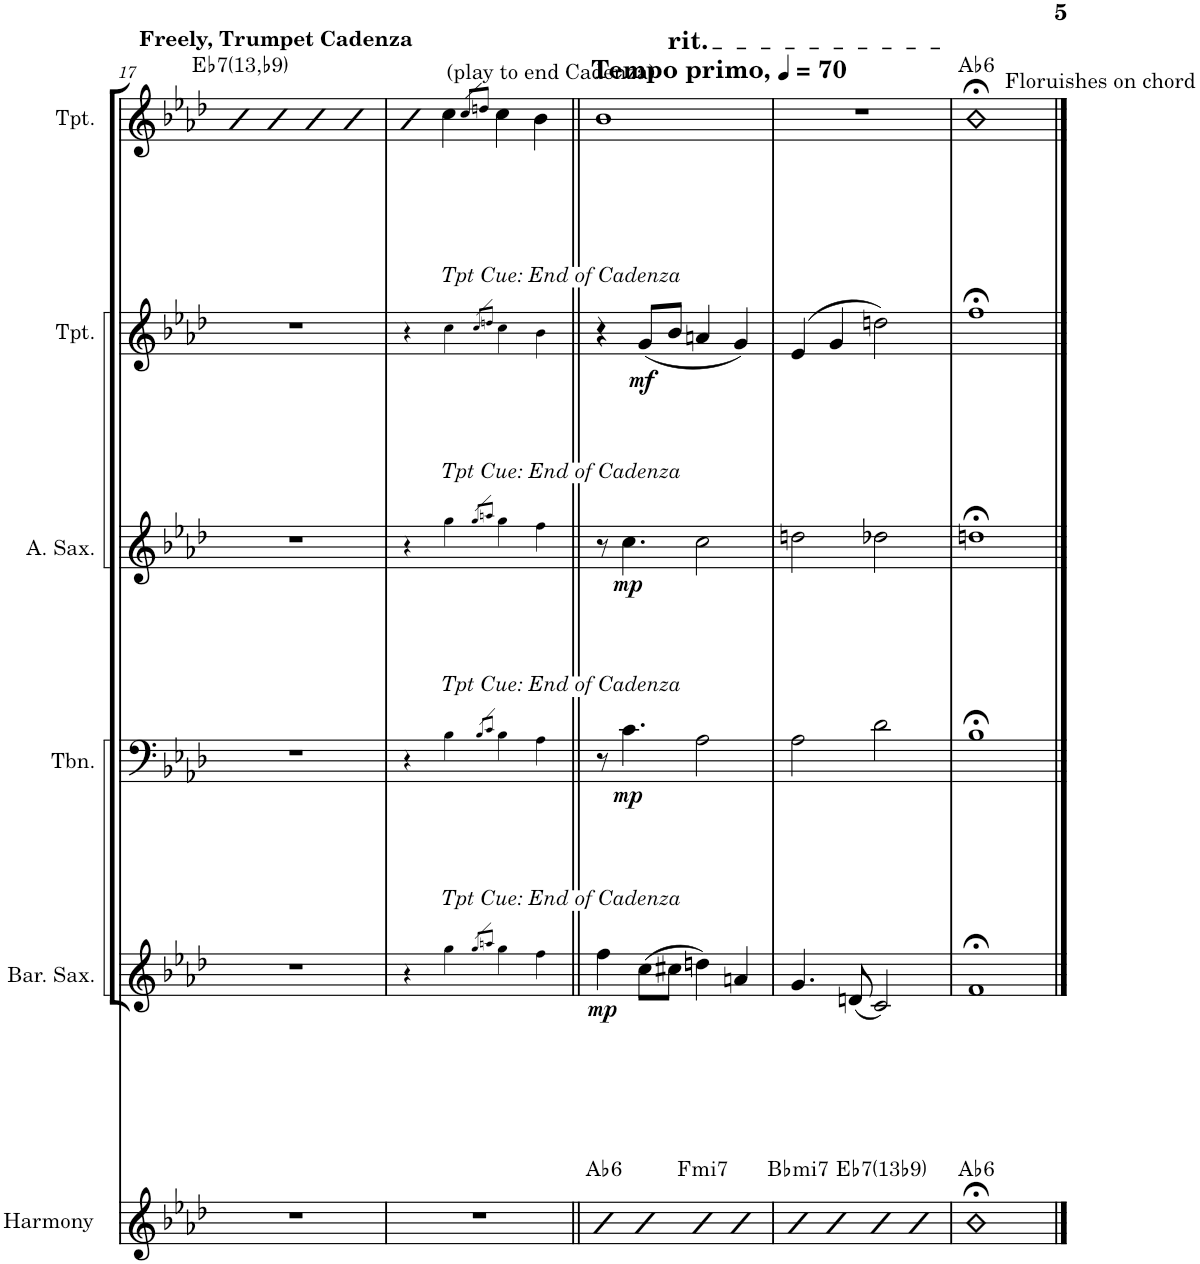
**kern	**harte	**kern	**dynam	**kern	**dynam	**kern	**dynam	**kern	**dynam	**kern	**harte
*part6	*part6	*part5	*part5	*part4	*part4	*part3	*part3	*part2	*part2	*part1	*part1
*staff6	*	*staff5	*staff5	*staff4	*staff4	*staff3	*staff3	*staff2	*staff2	*staff1	*
*I"Harmony	*	*I"Baritone Saxophone	*	*I"Trombone	*	*I"Alto Saxophone	*	*I"Trumpet	*	*I"(Solo) Trumpet	*
*I'Harmony	*	*I'Bar. Sax.	*	*I'Tbn.	*	*I'A. Sax.	*	*I'Tpt.	*	*I'Tpt.	*
!!LO:PB:g=z
*clefG2	*	*clefG2	*	*clefF4	*	*clefG2	*	*clefG2	*	*clefG2	*
*	*	*Trd12c21	*	*	*	*Trd5c9	*	*Trd1c2	*	*Trd1c2	*
*k[b-e-a-d-]	*	*k[b-e-a-d-]	*	*k[b-e-a-d-]	*	*k[b-e-a-d-]	*	*k[b-e-a-d-]	*	*k[b-e-a-d-]	*
*M4/4	*	*M4/4	*	*M4/4	*	*M4/4	*	*M4/4	*	*M4/4	*
=17	=17	=17	=17	=17	=17	=17	=17	=17	=17	=17	=17
!	!	!	!	!	!	!	!	!	!	!LO:TX:a:B:t=Freely, Trumpet Cadenza	!LO:H:kt=7
1r	.	1r	.	1r	.	1r	.	1r	.	4ee-	Eb:7(b9,13)
.	.	.	.	.	.	.	.	.	.	4ee-	.
.	.	.	.	.	.	.	.	.	.	4ee-	.
.	.	.	.	.	.	.	.	.	.	4ee-	.
=18	=18	=18	=18	=18	=18	=18	=18	=18	=18	=18	=18
1r	.	4r	.	4r	.	4r	.	4r	.	4ee-	.
!	!	!	!	!	!	!	!	!	!	!LO:TX:a:t=(play to end Cadenza)	!
!	!	!	!	!	!	!	!	!LO:TX:a:i:t=Tpt Cue&colon; End of Cadenza	!	!	!
!	!	!	!	!	!	!LO:TX:a:i:t=Tpt Cue&colon; End of Cadenza	!	!	!	!	!
!	!	!	!	!LO:TX:a:i:t=Tpt Cue&colon; End of Cadenza	!	!	!	!	!	!	!
!	!	!LO:TX:a:i:t=Tpt Cue&colon; End of Cadenza	!	!	!	!	!	!	!	!	!
.	.	4gg\	.	4B-\	.	4gg\	.	4cc\	.	4cc\	.
.	.	8qgg/L	.	8qB-/L	.	8qgg/L	.	8qcc/L	.	8qcc/L	.
.	.	8qaan/J	.	8qc/J	.	8qaan/J	.	8qddn/J	.	8qddn/J	.
.	.	4gg\	.	4B-\	.	4gg\	.	4cc\	.	4cc\	.
.	.	4ff\	.	4A-\	.	4ff\	.	4b-\	.	4b-\	.
=19||	=19||	=19||	=19||	=19||	=19||	=19||	=19||	=19||	=19||	=19||	=19||
*	*	*	*	*	*	*	*	*	*	*MM70	*
!	!	!	!	!	!	!	!	!	!	!LO:TX:a:B:t=Tempo primo,	!
!	!LO:H:kt=6	!	!LO:DY:b	!	!	!	!	!	!	!	!
*	*	*	*	*	*	*	*	*	*	*^	*
4dd-	Ab:maj6	4ff\	mp	8r	.	8r	.	4r	.	1b-	4.ryy	.
!	!	!	!	!	!LO:DY:b	!	!LO:DY:b	!	!	!	!	!
.	.	.	.	4.c\	mp	4.cc\	mp	.	.	.	.	.
!	!	!	!	!	!	!	!	!	!LO:DY:b	!	!	!
4dd-	.	(8cc\L	.	.	.	.	.	(8g/L	mf	.	.	.
!	!	!	!	!	!	!	!	!	!	!	!LO:TX:a:t=rit.	!
.	.	8cc#X\J	.	.	.	.	.	8b-/J	.	.	2ryy	.
!	!LO:H:kt=mi7	!	!	!	!	!	!	!	!	!	!	!
4dd-	F:min7	4ddn\)	.	2A-\	.	2cc\	.	4an/	.	.	.	.
4dd-	.	4an/	.	.	.	.	.	4g/)	.	.	.	.
.	.	.	.	.	.	.	.	.	.	.	8ryy	.
=20	=20	=20	=20	=20	=20	=20	=20	=20	=20	=20	=20	=20
!	!LO:H:kt=mi7	!	!	!	!	!	!	!	!	!	!	!
*	*	*	*	*	*	*	*	*	*	*v	*v	*
4dd-	Bb:min7	4.g/	.	2A-\	.	2ddn\	.	(4e-/	.	1r	.
4dd-	.	.	.	.	.	.	.	4g/	.	.	.
.	.	(8dn/	.	.	.	.	.	.	.	.	.
!	!LO:H:kt=7	!	!	!	!	!	!	!	!	!	!
4dd-	Eb:7(b9,13)	2c/)	.	2d-\	.	2dd-X\	.	2ddn\)	.	.	.
4dd-	.	.	.	.	.	.	.	.	.	.	.
=21	=21	=21	=21	=21	=21	=21	=21	=21	=21	=21	=21
!	!LO:H:kt=6	!	!	!	!	!	!	!	!	!LO:TX:a:t=Floruishes on chord	!LO:H:kt=6
1ee-;<	Ab:maj6	1f;<	.	1B-;<	.	1ddn;<	.	1ff;<	.	1ff;<	Ab:maj6
==	==	==	==	==	==	==	==	==	==	==	==
*-	*-	*-	*-	*-	*-	*-	*-	*-	*-	*-	*-
